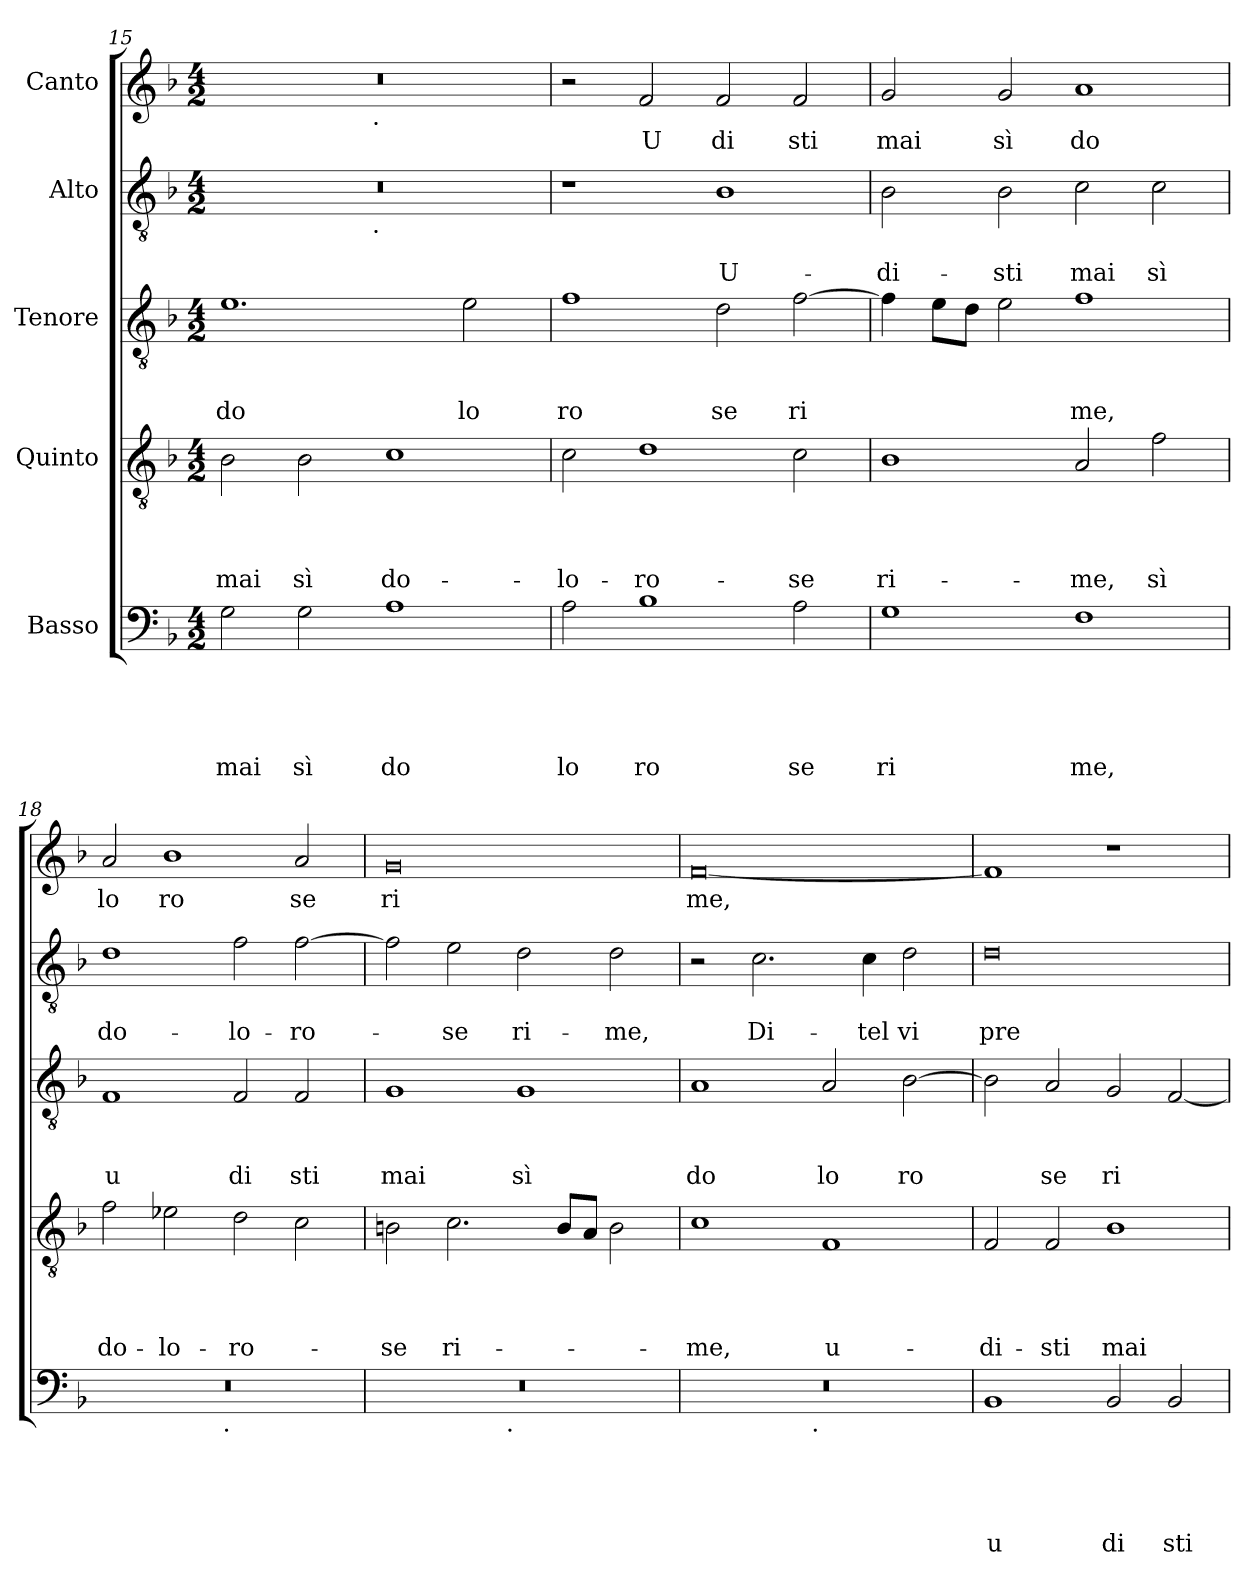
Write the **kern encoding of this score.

**kern	**text	**text	**text	**text	**text	**kern	**text	**text	**text	**text	**kern	**text	**text	**text	**kern	**text	**text	**kern	**text
*part5	*part5	*part5	*part5	*part5	*part5	*part4	*part4	*part4	*part4	*part4	*part3	*part3	*part3	*part3	*part2	*part2	*part2	*part1	*part1
*staff5	*staff5	*staff5	*staff5	*staff5	*staff5	*staff4	*staff4	*staff4	*staff4	*staff4	*staff3	*staff3	*staff3	*staff3	*staff2	*staff2	*staff2	*staff1	*staff1
*I"Basso	*	*	*	*	*	*I"Quinto	*	*	*	*	*I"Tenore	*	*	*	*I"Alto	*	*	*I"Canto	*
!!LO:LB:g=z
*clefF4	*	*	*	*	*	*clefGv2	*	*	*	*	*clefGv2	*	*	*	*clefGv2	*	*	*clefG2	*
*k[b-]	*	*	*	*	*	*k[b-]	*	*	*	*	*k[b-]	*	*	*	*k[b-]	*	*	*k[b-]	*
*F:	*	*	*	*	*	*F:	*	*	*	*	*F:	*	*	*	*F:	*	*	*F:	*
*M4/2	*	*	*	*	*	*M4/2	*	*	*	*	*M4/2	*	*	*	*M4/2	*	*	*M4/2	*
=15	=15	=15	=15	=15	=15	=15	=15	=15	=15	=15	=15	=15	=15	=15	=15	=15	=15	=15	=15
!	!	!	!	!	!LO:LY:b	!	!	!	!	!LO:LY:b	!	!	!	!LO:LY:b	!	!	!	!	!
*	*	*	*	*	*	*	*	*	*	*	*	*	*	*	*^	*	*	*^	*
2G\	.	.	.	.	mai	2B-\	.	.	.	mai	1.e	.	.	do	0r	2ryy	.	.	0r	2ryy	.
!	!	!	!	!	!LO:LY:b	!	!	!	!	!LO:LY:b	!	!	!	!	!	!	!	!	!	!	!
2G\	.	.	.	.	sì	2B-\	.	.	.	sì	.	.	.	.	.	4...ryy	.	.	.	4...ryy	.
!	!	!	!	!	!	!	!	!	!	!	!	!	!	!	!	!	!	!	!	!LO:TX:b:t=.	!
!	!	!	!	!	!	!	!	!	!	!	!	!	!	!	!	!LO:TX:b:t=.	!	!	!	!	!
.	.	.	.	.	.	.	.	.	.	.	.	.	.	.	.	1ryy	.	.	.	1ryy	.
!	!	!	!	!	!LO:LY:b	!	!	!	!	!LO:LY:b	!	!	!	!	!	!	!	!	!	!	!
1A	.	.	.	.	do	1c	.	.	.	do-	.	.	.	.	.	.	.	.	.	.	.
!	!	!	!	!	!	!	!	!	!	!	!	!	!	!LO:LY:b	!	!	!	!	!	!	!
.	.	.	.	.	.	.	.	.	.	.	2e\	.	.	lo	.	.	.	.	.	.	.
.	.	.	.	.	.	.	.	.	.	.	.	.	.	.	.	32ryy	.	.	.	32ryy	.
=16	=16	=16	=16	=16	=16	=16	=16	=16	=16	=16	=16	=16	=16	=16	=16	=16	=16	=16	=16	=16	=16
!	!	!	!	!	!LO:LY:b	!	!	!	!	!LO:LY:b	!	!	!	!LO:LY:b	!	!	!	!	!	!	!
*	*	*	*	*	*	*	*	*	*	*	*	*	*	*	*v	*v	*	*	*	*	*
*	*	*	*	*	*	*	*	*	*	*	*	*	*	*	*	*	*	*v	*v	*
2A\	.	.	.	.	lo	2c\	.	.	.	-lo-	1f	.	.	ro	1r	.	.	2r	.
!	!	!	!	!	!LO:LY:b	!	!	!	!	!LO:LY:b	!	!	!	!	!	!	!	!	!LO:LY:b
1B-	.	.	.	.	ro	1d	.	.	.	-ro-	.	.	.	.	.	.	.	2f/	U
!	!	!	!	!	!	!	!	!	!	!	!	!	!	!LO:LY:b	!	!	!LO:LY:b	!	!LO:LY:b
.	.	.	.	.	.	.	.	.	.	.	2d\	.	.	se	1B-	.	U-	2f/	di
!	!	!	!	!	!LO:LY:b	!	!	!	!	!LO:LY:b	!	!	!	!LO:LY:b	!	!	!	!	!LO:LY:b
2A\	.	.	.	.	se	2c\	.	.	.	-se	[>2f\	.	.	ri	.	.	.	2f/	sti
=17	=17	=17	=17	=17	=17	=17	=17	=17	=17	=17	=17	=17	=17	=17	=17	=17	=17	=17	=17
!	!	!	!	!	!LO:LY:b	!	!	!	!	!LO:LY:b	!	!	!	!	!	!	!LO:LY:b	!	!LO:LY:b
1G	.	.	.	.	ri	1B-	.	.	.	ri-	4f\]	.	.	.	2B-\	.	-di-	2g/	mai
.	.	.	.	.	.	.	.	.	.	.	8e\L	.	.	.	.	.	.	.	.
.	.	.	.	.	.	.	.	.	.	.	8d\J	.	.	.	.	.	.	.	.
!	!	!	!	!	!	!	!	!	!	!	!	!	!	!	!	!	!LO:LY:b	!	!LO:LY:b
.	.	.	.	.	.	.	.	.	.	.	2e\	.	.	.	2B-\	.	-sti	2g/	sì
!	!	!	!	!	!LO:LY:b	!	!	!	!	!LO:LY:b	!	!	!	!LO:LY:b	!	!	!LO:LY:b	!	!LO:LY:b
1F	.	.	.	.	me,	2A/	.	.	.	-me,	1f	.	.	me,	2c\	.	mai	1a	do
!	!	!	!	!	!	!	!	!	!	!LO:LY:b	!	!	!	!	!	!	!LO:LY:b	!	!
.	.	.	.	.	.	2f\	.	.	.	sì	.	.	.	.	2c\	.	sì	.	.
=18	=18	=18	=18	=18	=18	=18	=18	=18	=18	=18	=18	=18	=18	=18	=18	=18	=18	=18	=18
!	!	!	!	!	!	!	!	!	!	!LO:LY:b	!	!	!	!LO:LY:b	!	!	!LO:LY:b	!	!LO:LY:b
*^	*	*	*	*	*	*	*	*	*	*	*	*	*	*	*	*	*	*	*
0r	2ryy	.	.	.	.	.	2f\	.	.	.	do-	1F	.	.	u	1d	.	do-	2a/	lo
!	!	!	!	!	!	!	!	!	!	!	!LO:LY:b	!	!	!	!	!	!	!	!	!LO:LY:b
.	4...ryy	.	.	.	.	.	2e-X\	.	.	.	-lo-	.	.	.	.	.	.	.	1b-	ro
!	!LO:TX:b:t=.	!	!	!	!	!	!	!	!	!	!	!	!	!	!	!	!	!	!	!
.	1ryy	.	.	.	.	.	.	.	.	.	.	.	.	.	.	.	.	.	.	.
!	!	!	!	!	!	!	!	!	!	!	!LO:LY:b	!	!	!	!LO:LY:b	!	!	!LO:LY:b	!	!
.	.	.	.	.	.	.	2d\	.	.	.	-ro-	2F/	.	.	di	2f\	.	-lo-	.	.
!	!	!	!	!	!	!	!	!	!	!	!	!	!	!	!LO:LY:b	!	!	!LO:LY:b	!	!LO:LY:b
.	.	.	.	.	.	.	2c\	.	.	.	.	2F/	.	.	sti	[>2f\	.	-ro-	2a/	se
.	32ryy	.	.	.	.	.	.	.	.	.	.	.	.	.	.	.	.	.	.	.
=19	=19	=19	=19	=19	=19	=19	=19	=19	=19	=19	=19	=19	=19	=19	=19	=19	=19	=19	=19	=19
!	!	!	!	!	!	!	!	!	!	!	!LO:LY:b	!	!	!	!LO:LY:b	!	!	!	!	!LO:LY:b
0r	2ryy	.	.	.	.	.	2Bn\	.	.	.	-se	1G	.	.	mai	2f\]	.	.	0g	ri
!	!	!	!	!	!	!	!	!	!	!	!LO:LY:b	!	!	!	!	!	!	!LO:LY:b	!	!
.	4...ryy	.	.	.	.	.	2.c\	.	.	.	ri-	.	.	.	.	2e\	.	-se	.	.
!	!LO:TX:b:t=.	!	!	!	!	!	!	!	!	!	!	!	!	!	!	!	!	!	!	!
.	1ryy	.	.	.	.	.	.	.	.	.	.	.	.	.	.	.	.	.	.	.
!	!	!	!	!	!	!	!	!	!	!	!	!	!	!	!LO:LY:b	!	!	!LO:LY:b	!	!
.	.	.	.	.	.	.	.	.	.	.	.	1G	.	.	sì	2d\	.	ri-	.	.
.	.	.	.	.	.	.	8B/L	.	.	.	.	.	.	.	.	.	.	.	.	.
.	.	.	.	.	.	.	8A/J	.	.	.	.	.	.	.	.	.	.	.	.	.
!	!	!	!	!	!	!	!	!	!	!	!	!	!	!	!	!	!	!LO:LY:b	!	!
.	.	.	.	.	.	.	2B\	.	.	.	.	.	.	.	.	2d\	.	-me,	.	.
.	32ryy	.	.	.	.	.	.	.	.	.	.	.	.	.	.	.	.	.	.	.
=20	=20	=20	=20	=20	=20	=20	=20	=20	=20	=20	=20	=20	=20	=20	=20	=20	=20	=20	=20	=20
!	!	!	!	!	!	!	!	!	!	!	!LO:LY:b	!	!	!	!LO:LY:b	!	!	!	!	!LO:LY:b
0r	2ryy	.	.	.	.	.	1c	.	.	.	-me,	1A	.	.	do	2r	.	.	[<0f	me,
!	!	!	!	!	!	!	!	!	!	!	!	!	!	!	!	!	!	!LO:LY:b	!	!
.	4...ryy	.	.	.	.	.	.	.	.	.	.	.	.	.	.	2.c\	.	Di-	.	.
!	!LO:TX:b:t=.	!	!	!	!	!	!	!	!	!	!	!	!	!	!	!	!	!	!	!
.	1ryy	.	.	.	.	.	.	.	.	.	.	.	.	.	.	.	.	.	.	.
!	!	!	!	!	!	!	!	!	!	!	!LO:LY:b	!	!	!	!LO:LY:b	!	!	!	!	!
.	.	.	.	.	.	.	1F	.	.	.	u-	2A/	.	.	lo	.	.	.	.	.
!	!	!	!	!	!	!	!	!	!	!	!	!	!	!	!	!	!	!LO:LY:b	!	!
.	.	.	.	.	.	.	.	.	.	.	.	.	.	.	.	4c\	.	-tel	.	.
!	!	!	!	!	!	!	!	!	!	!	!	!	!	!	!LO:LY:b	!	!	!LO:LY:b	!	!
.	.	.	.	.	.	.	.	.	.	.	.	[>2B-\	.	.	ro	2d\	.	vi	.	.
.	32ryy	.	.	.	.	.	.	.	.	.	.	.	.	.	.	.	.	.	.	.
=21	=21	=21	=21	=21	=21	=21	=21	=21	=21	=21	=21	=21	=21	=21	=21	=21	=21	=21	=21	=21
!	!	!	!	!	!	!LO:LY:b	!	!	!	!	!LO:LY:b	!	!	!	!	!	!	!LO:LY:b	!	!
*v	*v	*	*	*	*	*	*	*	*	*	*	*	*	*	*	*	*	*	*	*
1BB-	.	.	.	.	u	2F/	.	.	.	-di-	2B-\]	.	.	.	0d	.	pre-	1f]	.
!	!	!	!	!	!	!	!	!	!	!LO:LY:b	!	!	!	!LO:LY:b	!	!	!	!	!
.	.	.	.	.	.	2F/	.	.	.	-sti	2A/	.	.	se	.	.	.	.	.
!	!	!	!	!	!LO:LY:b	!	!	!	!	!LO:LY:b	!	!	!	!LO:LY:b	!	!	!	!	!
2BB-/	.	.	.	.	di	1B-	.	.	.	mai	2G/	.	.	ri	.	.	.	1r	.
!	!	!	!	!	!LO:LY:b	!	!	!	!	!	!	!	!	!	!	!	!	!	!
2BB-/	.	.	.	.	sti	.	.	.	.	.	[<2F/	.	.	.	.	.	.	.	.
=	=	=	=	=	=	=	=	=	=	=	=	=	=	=	=	=	=	=	=
*-	*-	*-	*-	*-	*-	*-	*-	*-	*-	*-	*-	*-	*-	*-	*-	*-	*-	*-	*-
